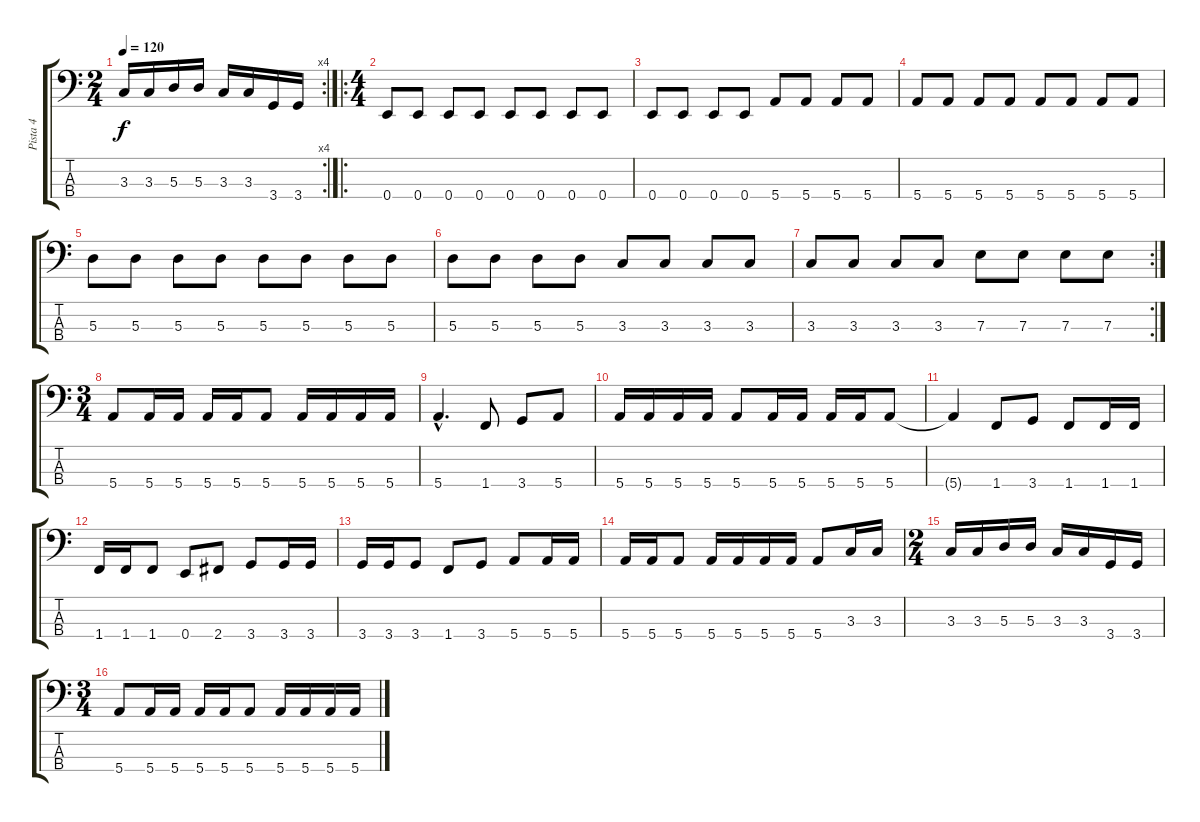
\track ("Pista 4" "Pista 4") {instrument electricbassfinger}
\staff {score tabs}
\tuning (G2 D2 A1 E1) {hide}
\rc 4
\ts (2 4)
\tempo 120
\clef f4
\ks c
3.3.16{dy f} 3.3.16 5.3.16 5.3.16 3.3.16 3.3.16 3.4.16 3.4.16 |
\ro
\ts (4 4)
0.4.8 0.4.8 0.4.8 0.4.8 0.4.8 0.4.8 0.4.8 0.4.8 |
0.4.8 0.4.8 0.4.8 0.4.8 5.4.8 5.4.8 5.4.8 5.4.8 |
5.4.8 5.4.8 5.4.8 5.4.8 5.4.8 5.4.8 5.4.8 5.4.8 |
5.3.8 5.3.8 5.3.8 5.3.8 5.3.8 5.3.8 5.3.8 5.3.8 |
5.3.8 5.3.8 5.3.8 5.3.8 3.3.8 3.3.8 3.3.8 3.3.8 |
\rc 2
3.3.8 3.3.8 3.3.8 3.3.8 7.3.8 7.3.8 7.3.8 7.3.8 |
\ts (3 4)
5.4.8 5.4.16 5.4.16 5.4.16 5.4.16 5.4.8 5.4.16 5.4.16 5.4.16 5.4.16 |
5.4{hac}.4{d} 1.4.8 3.4.8 5.4.8 |
5.4.16 5.4.16 5.4.16 5.4.16 5.4.8 5.4.16 5.4.16 5.4.16 5.4.16 5.4.8 |
5.4{t}.4 1.4.8 3.4.8 1.4.8 1.4.16 1.4.16 |
1.4.16 1.4.16 1.4.8 0.4.8 2.4.8 3.4.8 3.4.16 3.4.16 |
3.4.16 3.4.16 3.4.8 1.4.8 3.4.8 5.4.8 5.4.16 5.4.16 |
5.4.16 5.4.16 5.4.8 5.4.16 5.4.16 5.4.16 5.4.16 5.4.8 3.3.16 3.3.16 |
\ts (2 4)
3.3.16 3.3.16 5.3.16 5.3.16 3.3.16 3.3.16 3.4.16 3.4.16 |
\ts (3 4)
5.4.8 5.4.16 5.4.16 5.4.16 5.4.16 5.4.8 5.4.16 5.4.16 5.4.16 5.4.16
